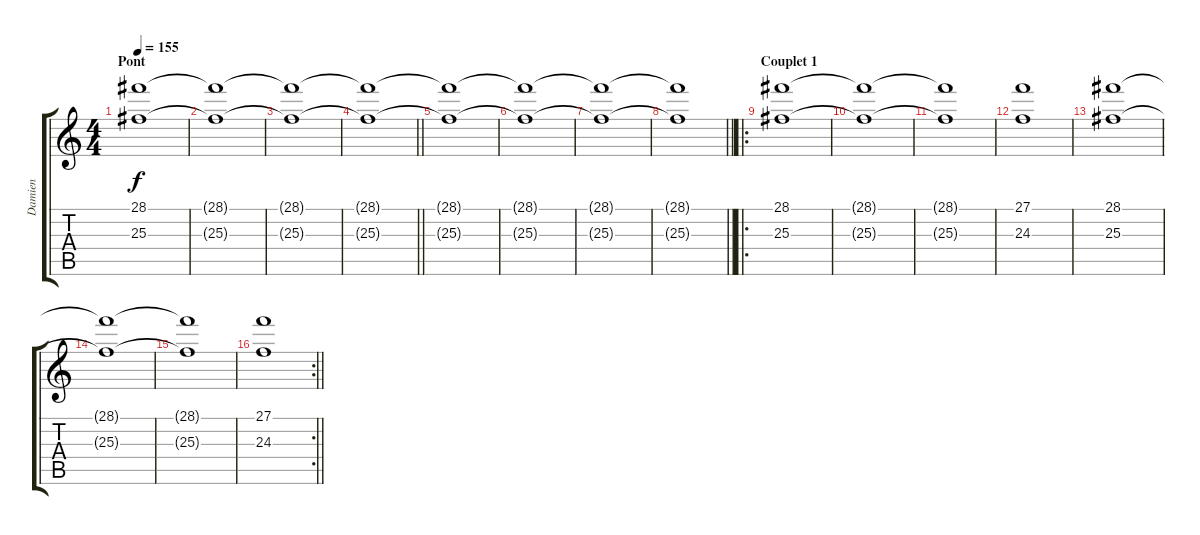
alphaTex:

\track ("Damien" "Damien") {instrument stringensemble1}
\staff {score tabs}
\tuning (D4 A3 F3 C3 G2 D2) {hide}
\ts (4 4)
\section ("" "Pont")
\tempo 155
\clef g2
\ks c
(28.1 25.3).1{dy f} |
(28.1{t} 25.3{t}).1 |
(28.1{t} 25.3{t}).1 |
\barLineRight lightlight
(28.1{t} 25.3{t}).1 |
(28.1{t} 25.3{t}).1 |
(28.1{t} 25.3{t}).1 |
(28.1{t} 25.3{t}).1 |
\barLineRight lightlight
(28.1{t} 25.3{t}).1 |
\ro
\section ("" "Couplet 1")
(28.1 25.3).1{volume 8} |
(28.1{t} 25.3{t}).1 |
(28.1{t} 25.3{t}).1 |
(27.1 24.3).1 |
(28.1 25.3).1{volume 8} |
(28.1{t} 25.3{t}).1 |
(28.1{t} 25.3{t}).1 |
\rc 2
\barLineRight lightlight
(27.1 24.3).1
